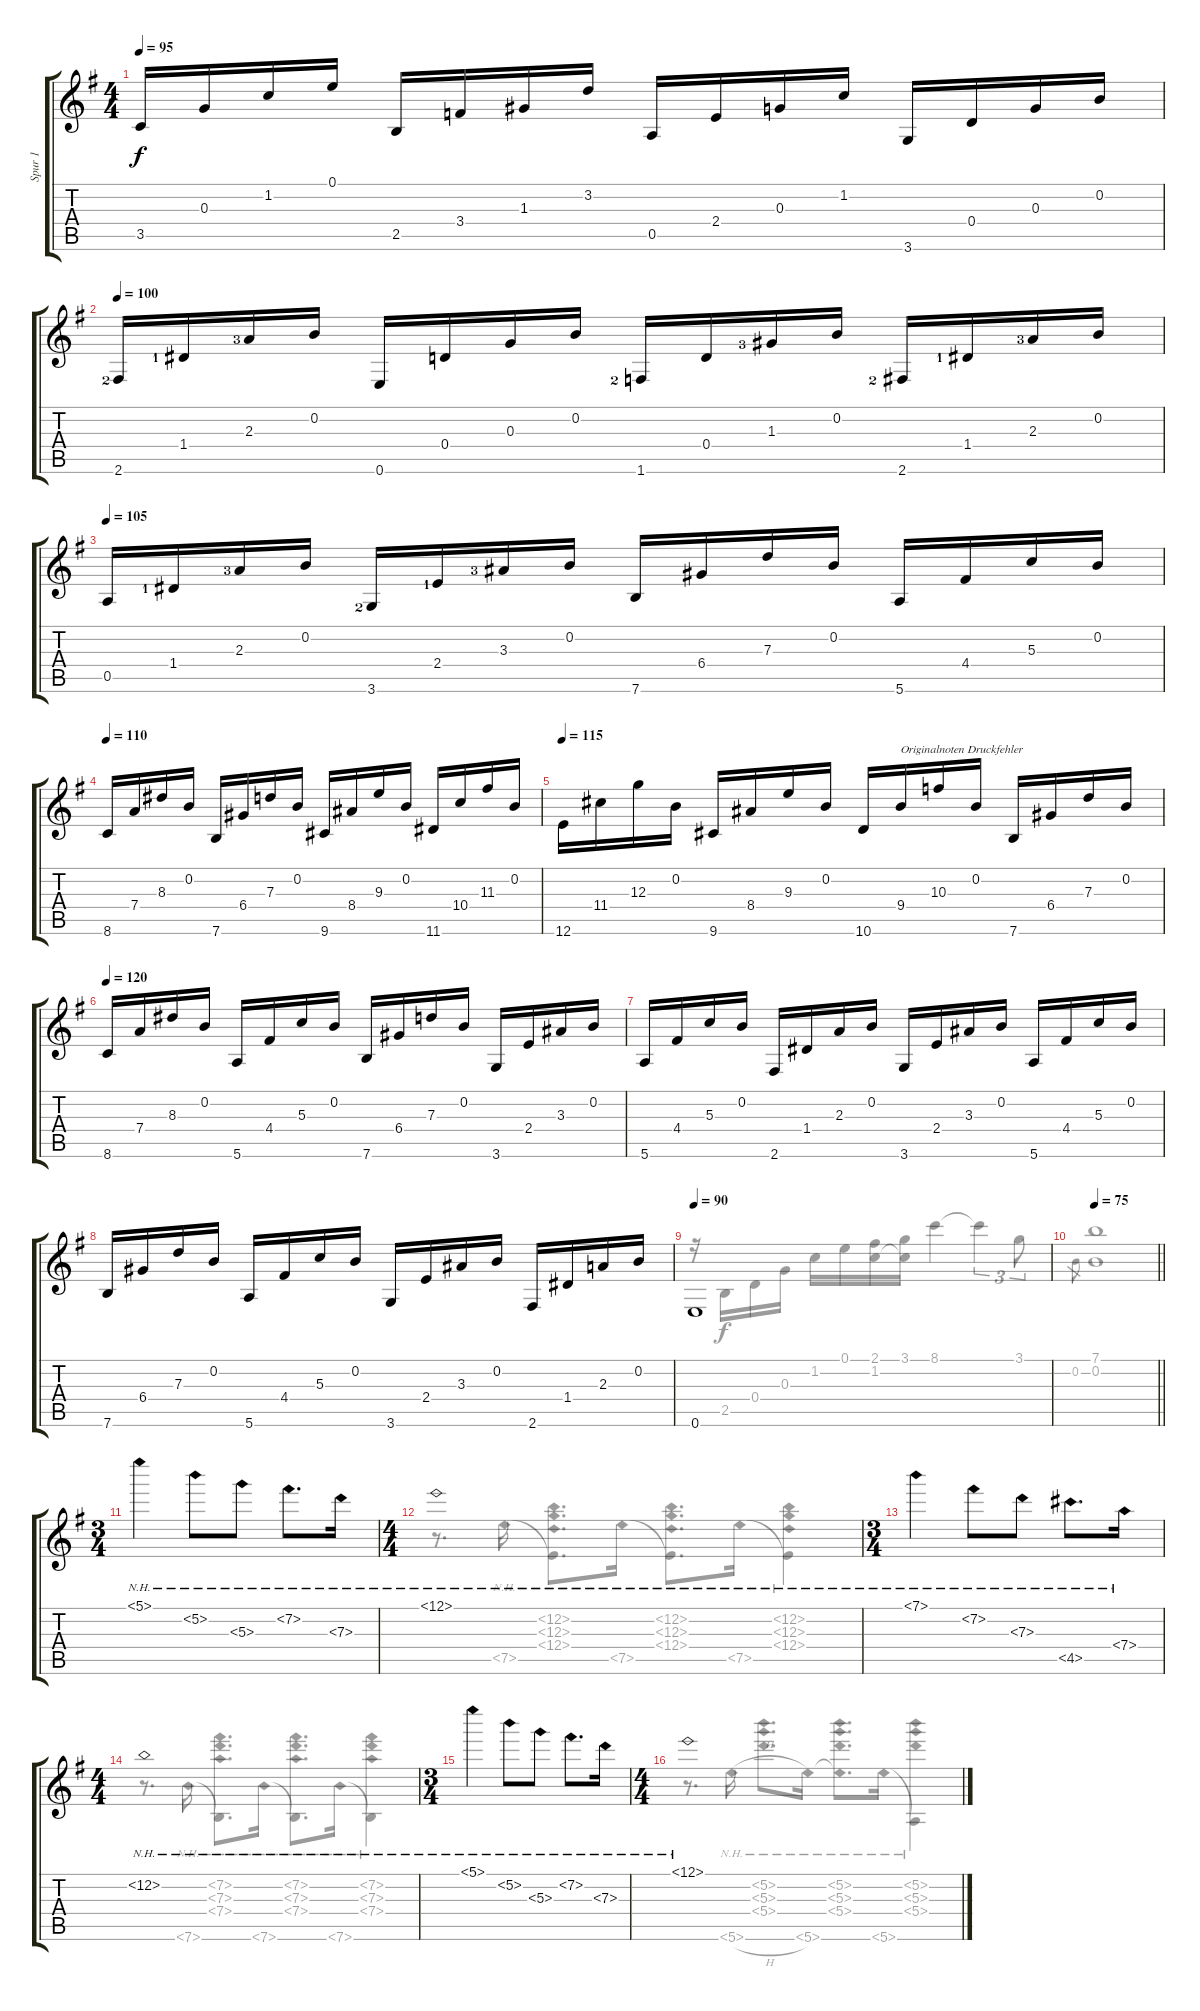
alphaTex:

\track ("Spur 1" "Spur 1") {instrument acousticguitarnylon}
\staff {score tabs}
\tuning (E4 B3 G3 D3 A2 E2) {hide}
\voice
\ts (4 4)
\tempo 95
\clef g2
\ks eminor
3.5.16{dy f} 0.3.16 1.2.16 0.1.16 2.5.16 3.4.16 1.3.16 3.2.16 0.5.16 2.4.16 0.3.16 1.2.16 3.6.16 0.4.16 0.3.16 0.2.16 |
\tempo 100
2.6{lf 3}.16 1.4{lf 2}.16 2.3{lf 4}.16 0.2.16 0.6.16 0.4.16 0.3.16 0.2.16 1.6{lf 3}.16 0.4.16 1.3{lf 4}.16 0.2.16 2.6{lf 3}.16 1.4{lf 2}.16 2.3{lf 4}.16 0.2.16 |
\tempo 105
0.5.16 1.4{lf 2}.16 2.3{lf 4}.16 0.2.16 3.6{lf 3}.16 2.4{lf 2}.16 3.3{lf 4}.16 0.2.16 7.6.16 6.4.16 7.3.16 0.2.16 5.6.16 4.4.16 5.3.16 0.2.16 |
\tempo 110
8.6.16 7.4.16 8.3.16 0.2.16 7.6.16 6.4.16 7.3.16 0.2.16 9.6.16 8.4.16 9.3.16 0.2.16 11.6.16 10.4.16 11.3.16 0.2.16 |
\tempo 115
12.6.16 11.4.16 12.3.16 0.2.16 9.6.16 8.4.16 9.3.16 0.2.16 10.6.16 9.4.16{txt "Originalnoten Druckfehler"} 10.3.16 0.2.16 7.6.16 6.4.16 7.3.16 0.2.16 |
\tempo 120
8.6.16 7.4.16 8.3.16 0.2.16 5.6.16 4.4.16 5.3.16 0.2.16 7.6.16 6.4.16 7.3.16 0.2.16 3.6.16 2.4.16 3.3.16 0.2.16 |
5.6.16 4.4.16 5.3.16 0.2.16 2.6.16 1.4.16 2.3.16 0.2.16 3.6.16 2.4.16 3.3.16 0.2.16 5.6.16 4.4.16 5.3.16 0.2.16 |
7.6.16 6.4.16 7.3.16 0.2.16 5.6.16 4.4.16 5.3.16 0.2.16 3.6.16 2.4.16 3.3.16 0.2.16 2.6.16 1.4.16 2.3.16 0.2.16 |
\tempo 90
0.6.1 |
\tempo 75
\barLineRight lightlight
|
\ts (3 4)
5.1{nh}.4 5.2{nh}.8 5.3{nh}.8 7.2{nh}.8{d} 7.3{nh}.16 |
\ts (4 4)
12.1{nh}.1{volume 8} |
\ts (3 4)
7.1{nh}.4{volume 14} 7.2{nh}.8 7.3{nh}.8 4.5{nh}.8{d} 7.4{nh}.16 |
\ts (4 4)
12.2{nh}.1{volume 7} |
\ts (3 4)
5.1{nh}.4{volume 14} 5.2{nh}.8 5.3{nh}.8 7.2{nh}.8{d} 7.3{nh}.16 |
\ts (4 4)
12.1{nh}.1{volume 7}
\voice
\clef g2
\ottava regular
\simile none
\ks eminor
|
|
|
|
|
|
|
|
r.16 2.5.16 0.4.16 0.3.16 1.2.16 0.1.16 (2.1 1.2).16 (3.1 1.2{t}).16 8.1.4 8.1{t}.4{tu (3 2)} 3.1.8{tu (3 2)} |
\barLineRight lightlight
0.2.8{gr} (7.1 0.2).1 |
|
r.8{d} 7.5{nh}.16 (12.2{nh} 12.3{nh} 12.4{nh} 7.5{t}).8{d} 7.5{nh}.16 (12.2{nh} 12.3{nh} 12.4{nh} 7.5{t}).8{d} 7.5{nh}.16 (12.2{nh} 12.3{nh} 12.4{nh} 7.5{t}).4 |
|
r.8{d} 7.6{nh}.16 (7.2{nh} 7.3{nh} 7.4{nh} 7.6{t}).8{d} 7.6{nh}.16 (7.2{nh} 7.3{nh} 7.4{nh} 7.6{t}).8{d} 7.6{nh}.16 (7.2{nh} 7.3{nh} 7.4{nh} 7.6{t}).4 |
|
r.8{d} 5.6{nh h}.16 (5.2{nh} 5.3{nh} 5.4{nh}).8{d} 5.6{nh}.16 (5.2{nh} 5.3{nh} 5.4{nh} 5.6{nh t}).8{d} 5.6{nh}.16 (5.2{nh} 5.3{nh} 5.4{nh} 5.6{t}).4
